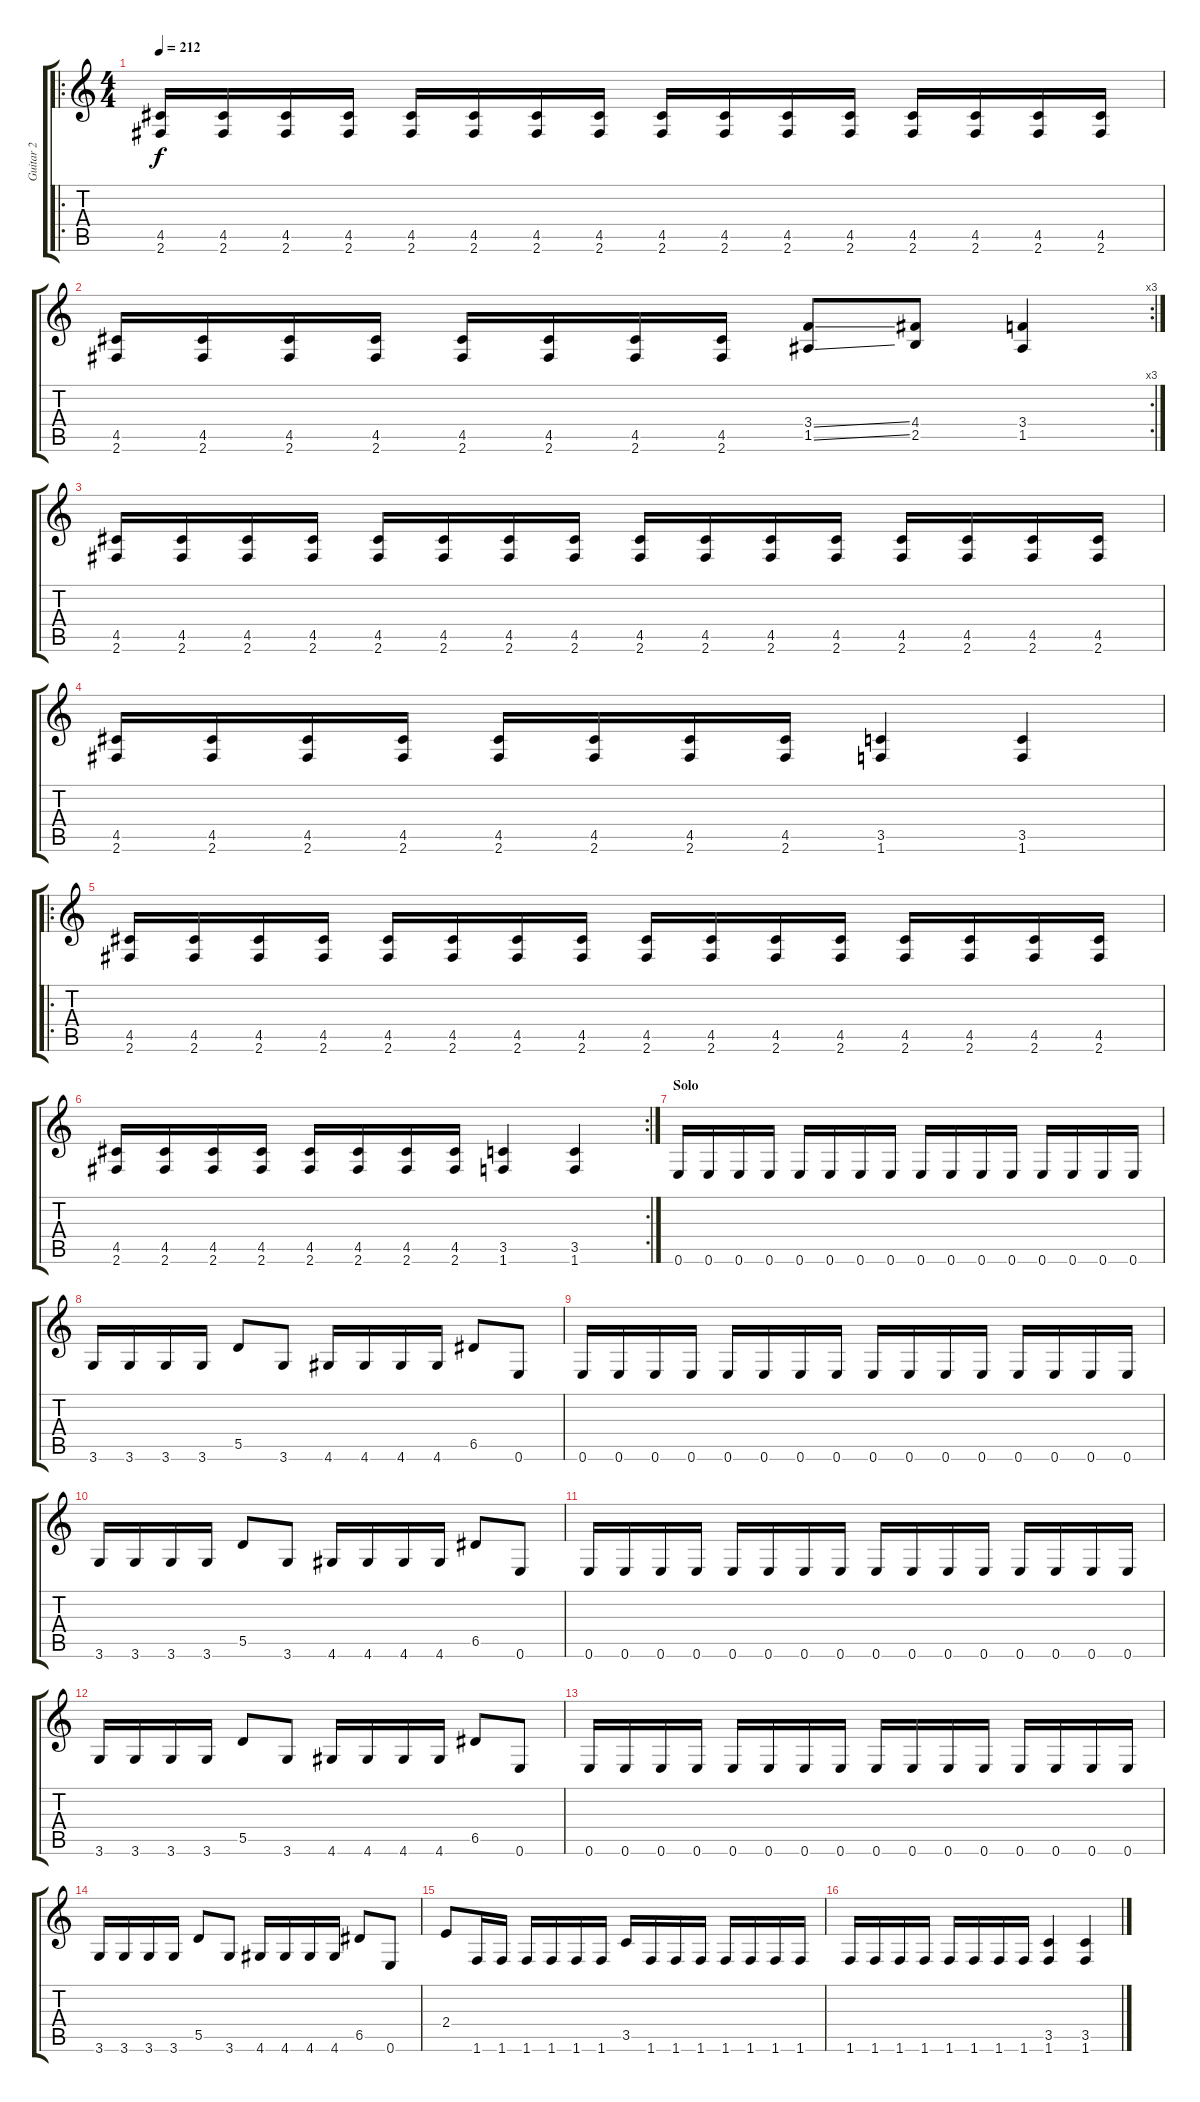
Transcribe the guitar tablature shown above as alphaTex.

\track ("Guitar 2" "Guitar 2") {instrument distortionguitar}
\staff {score tabs}
\tuning (E4 B3 G3 D3 A2 E2) {hide}
\ro
\ts (4 4)
\tempo 212
\clef g2
\ks c
(4.5 2.6).16{dy f} (4.5 2.6).16 (4.5 2.6).16 (4.5 2.6).16 (4.5 2.6).16 (4.5 2.6).16 (4.5 2.6).16 (4.5 2.6).16 (4.5 2.6).16 (4.5 2.6).16 (4.5 2.6).16 (4.5 2.6).16 (4.5 2.6).16 (4.5 2.6).16 (4.5 2.6).16 (4.5 2.6).16 |
\rc 3
(4.5 2.6).16 (4.5 2.6).16 (4.5 2.6).16 (4.5 2.6).16 (4.5 2.6).16 (4.5 2.6).16 (4.5 2.6).16 (4.5 2.6).16 (3.4{ss} 1.5{ss}).8 (4.4 2.5).8 (3.4 1.5).4 |
(4.5 2.6).16 (4.5 2.6).16 (4.5 2.6).16 (4.5 2.6).16 (4.5 2.6).16 (4.5 2.6).16 (4.5 2.6).16 (4.5 2.6).16 (4.5 2.6).16 (4.5 2.6).16 (4.5 2.6).16 (4.5 2.6).16 (4.5 2.6).16 (4.5 2.6).16 (4.5 2.6).16 (4.5 2.6).16 |
(4.5 2.6).16 (4.5 2.6).16 (4.5 2.6).16 (4.5 2.6).16 (4.5 2.6).16 (4.5 2.6).16 (4.5 2.6).16 (4.5 2.6).16 (3.5 1.6).4 (3.5 1.6).4 |
\ro
(4.5 2.6).16 (4.5 2.6).16 (4.5 2.6).16 (4.5 2.6).16 (4.5 2.6).16 (4.5 2.6).16 (4.5 2.6).16 (4.5 2.6).16 (4.5 2.6).16 (4.5 2.6).16 (4.5 2.6).16 (4.5 2.6).16 (4.5 2.6).16 (4.5 2.6).16 (4.5 2.6).16 (4.5 2.6).16 |
\rc 2
(4.5 2.6).16 (4.5 2.6).16 (4.5 2.6).16 (4.5 2.6).16 (4.5 2.6).16 (4.5 2.6).16 (4.5 2.6).16 (4.5 2.6).16 (3.5 1.6).4 (3.5 1.6).4 |
\section ("" "Solo")
0.6.16 0.6.16 0.6.16 0.6.16 0.6.16 0.6.16 0.6.16 0.6.16 0.6.16 0.6.16 0.6.16 0.6.16 0.6.16 0.6.16 0.6.16 0.6.16 |
3.6.16 3.6.16 3.6.16 3.6.16 5.5.8 3.6.8 4.6.16 4.6.16 4.6.16 4.6.16 6.5.8 0.6.8 |
0.6.16 0.6.16 0.6.16 0.6.16 0.6.16 0.6.16 0.6.16 0.6.16 0.6.16 0.6.16 0.6.16 0.6.16 0.6.16 0.6.16 0.6.16 0.6.16 |
3.6.16 3.6.16 3.6.16 3.6.16 5.5.8 3.6.8 4.6.16 4.6.16 4.6.16 4.6.16 6.5.8 0.6.8 |
0.6.16 0.6.16 0.6.16 0.6.16 0.6.16 0.6.16 0.6.16 0.6.16 0.6.16 0.6.16 0.6.16 0.6.16 0.6.16 0.6.16 0.6.16 0.6.16 |
3.6.16 3.6.16 3.6.16 3.6.16 5.5.8 3.6.8 4.6.16 4.6.16 4.6.16 4.6.16 6.5.8 0.6.8 |
0.6.16 0.6.16 0.6.16 0.6.16 0.6.16 0.6.16 0.6.16 0.6.16 0.6.16 0.6.16 0.6.16 0.6.16 0.6.16 0.6.16 0.6.16 0.6.16 |
3.6.16 3.6.16 3.6.16 3.6.16 5.5.8 3.6.8 4.6.16 4.6.16 4.6.16 4.6.16 6.5.8 0.6.8 |
2.4.8 1.6.16 1.6.16 1.6.16 1.6.16 1.6.16 1.6.16 3.5.16 1.6.16 1.6.16 1.6.16 1.6.16 1.6.16 1.6.16 1.6.16 |
1.6.16 1.6.16 1.6.16 1.6.16 1.6.16 1.6.16 1.6.16 1.6.16 (3.5 1.6).4 (3.5 1.6).4
